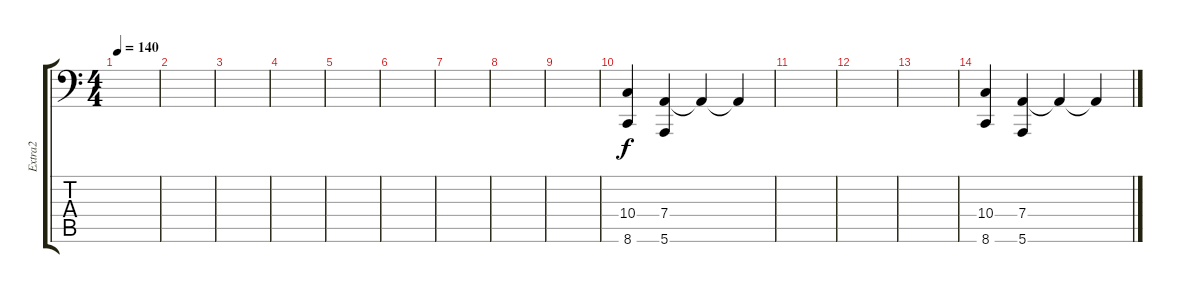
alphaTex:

\track ("Extra2" "Extra2") {instrument synthstrings1}
\staff {score tabs}
\tuning (E3 B2 G2 D2 A1 E1) {hide}
\ts (4 4)
\tempo 140
\clef f4
\ks c
|
|
|
|
|
|
|
|
|
(10.4 8.6).4 (7.4 5.6).4 7.4{t}.4 7.4{t}.4 |
|
|
|
(10.4 8.6).4 (7.4 5.6).4 7.4{t}.4 7.4{t}.4
